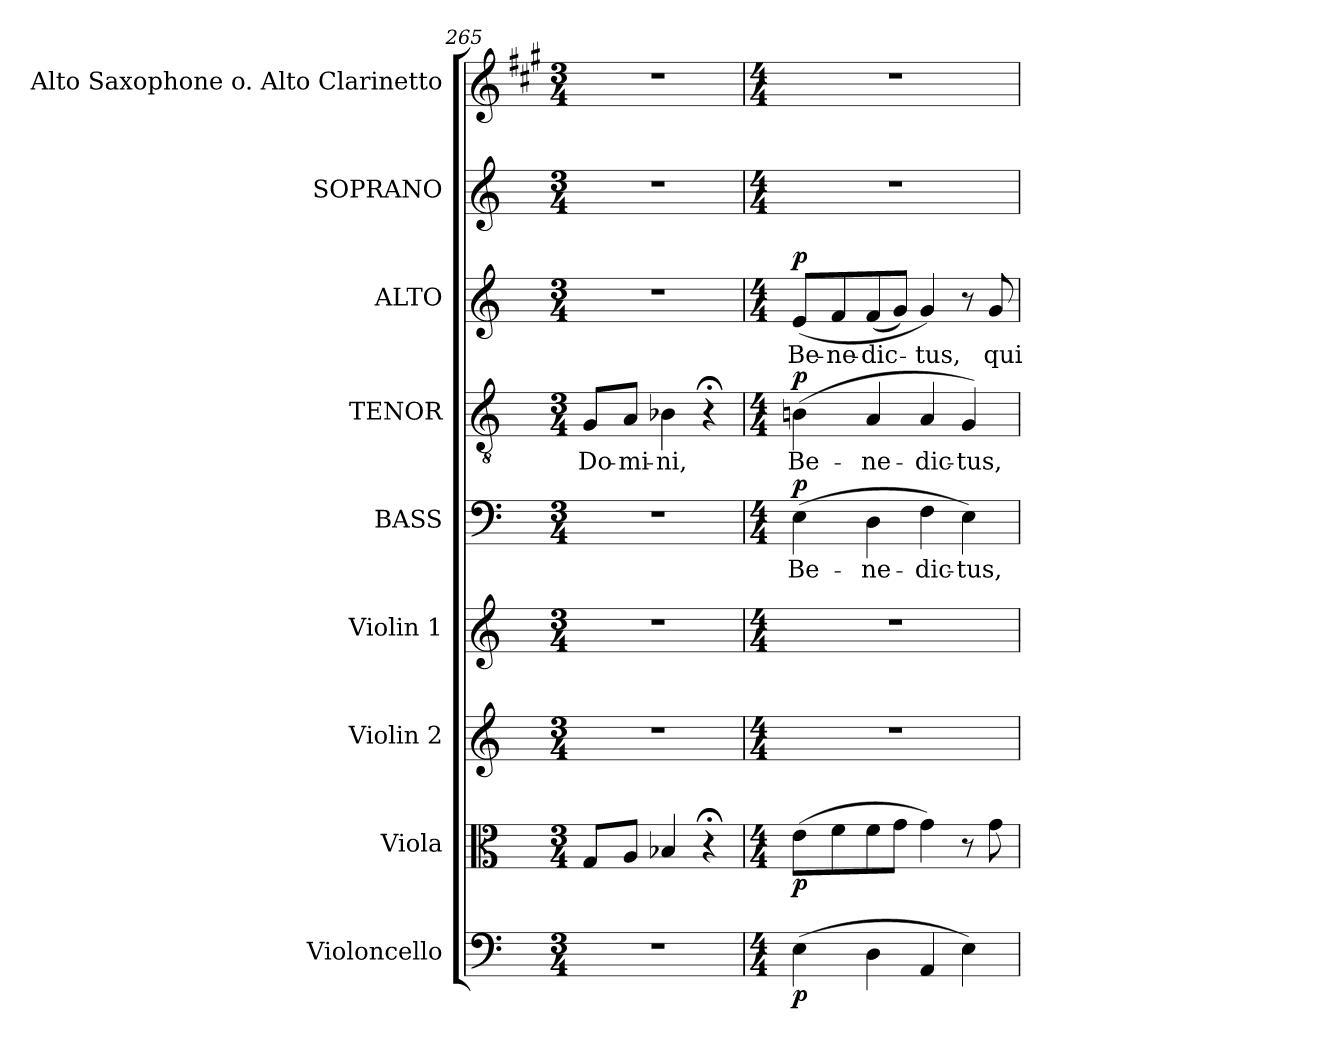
**kern	**dynam	**kern	**dynam	**kern	**kern	**kern	**text	**dynam	**kern	**text	**dynam	**kern	**text	**dynam	**kern	**kern
*part9	*part9	*part8	*part8	*part7	*part6	*part5	*part5	*part5	*part4	*part4	*part4	*part3	*part3	*part3	*part2	*part1
*staff9	*staff9	*staff8	*staff8	*staff7	*staff6	*staff5	*staff5	*staff5	*staff4	*staff4	*staff4	*staff3	*staff3	*staff3	*staff2	*staff1
*I"Violoncello	*	*I"Viola	*	*I"Violin 2	*I"Violin 1	*I"BASS	*	*	*I"TENOR	*	*	*I"ALTO	*	*	*I"SOPRANO	*I"Alto Saxophone o. Alto Clarinetto
*I'Vc.	*	*I'Vla.	*	*I'Vln. 2	*I'Vln. 1	*I'B.	*	*	*I'T.	*	*	*I'A.	*	*	*I'S.	*I'Alto Sax. o. Alto Clar.
*clefF4	*	*clefC3	*	*clefG2	*clefG2	*clefF4	*	*	*clefGv2	*	*	*clefG2	*	*	*clefG2	*clefG2
*	*	*	*	*	*	*	*	*	*ITrd7c12	*	*	*	*	*	*	*ITrd5c9
*k[]	*	*k[]	*	*k[]	*k[]	*k[]	*	*	*k[]	*	*	*k[]	*	*	*k[]	*k[]
*C:	*	*C:	*	*C:	*C:	*C:	*	*	*C:	*	*	*C:	*	*	*C:	*C:
*M3/4	*	*M3/4	*	*M3/4	*M3/4	*M3/4	*	*	*M3/4	*	*	*M3/4	*	*	*M3/4	*M3/4
=265	=265	=265	=265	=265	=265	=265	=265	=265	=265	=265	=265	=265	=265	=265	=265	=265
!LO:N:vis=1	!	!	!	!LO:N:vis=1	!LO:N:vis=1	!LO:N:vis=1	!	!	!	!	!	!	!	!	!	!
!	!	!	!	!	!	!	!	!	!	!LO:LY:b:color=#000000	!	!LO:N:vis=1	!	!	!LO:N:vis=1	!LO:N:vis=1
2.r	.	8Gi/L	.	2.r	2.r	2.r	.	.	8GGi/L	Do-	.	2.r	.	.	2.r	2.r
!	!	!	!	!	!	!	!	!	!	!LO:LY:b:color=#000000	!	!	!	!	!	!
.	.	8Ai/J	.	.	.	.	.	.	8AAi/J	-mi-	.	.	.	.	.	.
!	!	!	!	!	!	!	!	!	!	!LO:LY:b:color=#000000	!	!	!	!	!	!
.	.	4B-Xi/	.	.	.	.	.	.	4BB-Xi\	-ni,	.	.	.	.	.	.
.	.	4r;	.	.	.	.	.	.	4r;	.	.	.	.	.	.	.
=266	=266	=266	=266	=266	=266	=266	=266	=266	=266	=266	=266	=266	=266	=266	=266	=266
*M4/4	*	*M4/4	*	*M4/4	*M4/4	*M4/4	*	*	*M4/4	*	*	*M4/4	*	*	*M4/4	*M4/4
!	!	!	!	!	!	!	!LO:LY:b:color=#000000	!	!	!	!	!	!	!	!	!
!	!	!	!	!	!	!	!	!	!	!LO:LY:b:color=#000000	!	!	!	!	!	!
!	!	!	!	!	!	!	!	!	!	!	!	!	!LO:LY:b:color=#000000	!	!	!
(4Ei\	p	(8ei\L	p	1r	1r	(4Ei\	Be-	p	(4BBni\	Be-	p	(8ei/L	Be-	p	1r	1r
!	!	!	!	!	!	!	!	!	!	!	!	!	!LO:LY:b:color=#000000	!	!	!
.	.	8fi\	.	.	.	.	.	.	.	.	.	8fi/	-ne-	.	.	.
!	!	!	!	!	!	!	!LO:LY:b:color=#000000	!	!	!	!	!	!	!	!	!
!	!	!	!	!	!	!	!	!	!	!LO:LY:b:color=#000000	!	!	!	!	!	!
!	!	!	!	!	!	!	!	!	!	!	!	!	!LO:LY:b:color=#000000	!	!	!
4Di\	.	8fi\	.	.	.	4Di\	-ne-	.	4AAi/	-ne-	.	(8fi/	-dic-	.	.	.
.	.	8gi\J	.	.	.	.	.	.	.	.	.	8gi/J)	.	.	.	.
!	!	!	!	!	!	!	!LO:LY:b:color=#000000	!	!	!	!	!	!	!	!	!
!	!	!	!	!	!	!	!	!	!	!LO:LY:b:color=#000000	!	!	!	!	!	!
!	!	!	!	!	!	!	!	!	!	!	!	!	!LO:LY:b:color=#000000	!	!	!
4AAi/	.	4gi\)	.	.	.	4Fi\	-dic-	.	4AAi/	-dic-	.	4gi/)	-tus,	.	.	.
!	!	!	!	!	!	!	!LO:LY:b:color=#000000	!	!	!	!	!	!	!	!	!
!	!	!	!	!	!	!	!	!	!	!LO:LY:b:color=#000000	!	!	!	!	!	!
4Ei\)	.	8r	.	.	.	4Ei\)	-tus,	.	4GGi/)	-tus,	.	8r	.	.	.	.
!	!	!	!	!	!	!	!	!	!	!	!	!	!LO:LY:b:color=#000000	!	!	!
.	.	8gi\	.	.	.	.	.	.	.	.	.	8gi/	qui	.	.	.
=	=	=	=	=	=	=	=	=	=	=	=	=	=	=	=	=
*-	*-	*-	*-	*-	*-	*-	*-	*-	*-	*-	*-	*-	*-	*-	*-	*-
